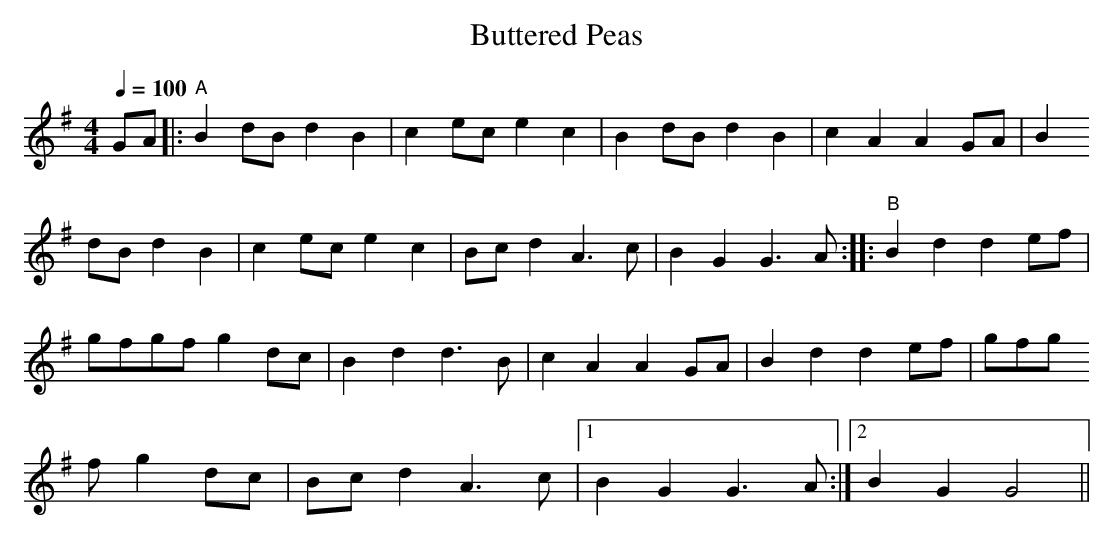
X:1
T:Buttered Peas
M:4/4
L:1/4
Q:100
K:G
G/2A/2|:"A" Bd/2B/2 d B | c e/2c/2 e c | B d/2B/2 d B |  c A A G/2A/ | B
d/2B/2 d B | c e/2c/2 e c | B/2c/2 d A>c | B G G>A:|:"B" B d d e/2f/2 |
g/2f/2g/2f/2 g d/2c/2| B d d>B | c A A G/2A/2 | B d d e/2f/2 | g/2f/2g/2
f/2 g d/2c/2 |B/2c/2 d A>c |1 B G G>A :|2 B G G2 ||
